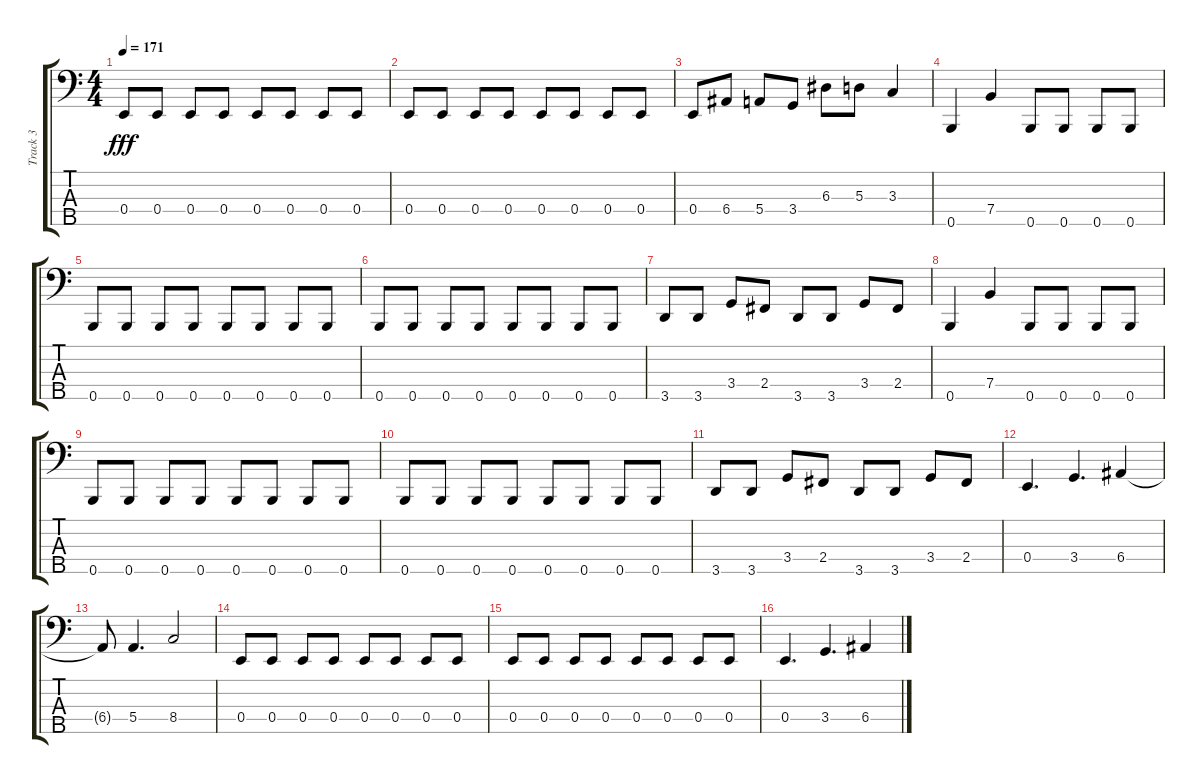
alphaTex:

\track ("Track 3" "Track 3") {instrument electricbasspick}
\staff {score tabs}
\tuning (G2 D2 A1 E1 B0) {hide}
\ts (4 4)
\tempo 171
\clef f4
\ks c
0.4.8{dy fff} 0.4.8 0.4.8 0.4.8 0.4.8 0.4.8 0.4.8 0.4.8 |
0.4.8 0.4.8 0.4.8 0.4.8 0.4.8 0.4.8 0.4.8 0.4.8 |
0.4.8 6.4.8 5.4.8 3.4.8 6.3.8 5.3.8 3.3.4 |
0.5.4 7.4.4 0.5.8 0.5.8 0.5.8 0.5.8 |
0.5.8 0.5.8 0.5.8 0.5.8 0.5.8 0.5.8 0.5.8 0.5.8 |
0.5.8 0.5.8 0.5.8 0.5.8 0.5.8 0.5.8 0.5.8 0.5.8 |
3.5.8 3.5.8 3.4.8 2.4.8 3.5.8 3.5.8 3.4.8 2.4.8 |
0.5.4 7.4.4 0.5.8 0.5.8 0.5.8 0.5.8 |
0.5.8 0.5.8 0.5.8 0.5.8 0.5.8 0.5.8 0.5.8 0.5.8 |
0.5.8 0.5.8 0.5.8 0.5.8 0.5.8 0.5.8 0.5.8 0.5.8 |
3.5.8 3.5.8 3.4.8 2.4.8 3.5.8 3.5.8 3.4.8 2.4.8 |
0.4.4{d} 3.4.4{d} 6.4.4 |
6.4{t}.8 5.4.4{d} 8.4.2 |
0.4.8 0.4.8 0.4.8 0.4.8 0.4.8 0.4.8 0.4.8 0.4.8 |
0.4.8 0.4.8 0.4.8 0.4.8 0.4.8 0.4.8 0.4.8 0.4.8 |
0.4.4{d} 3.4.4{d} 6.4.4
